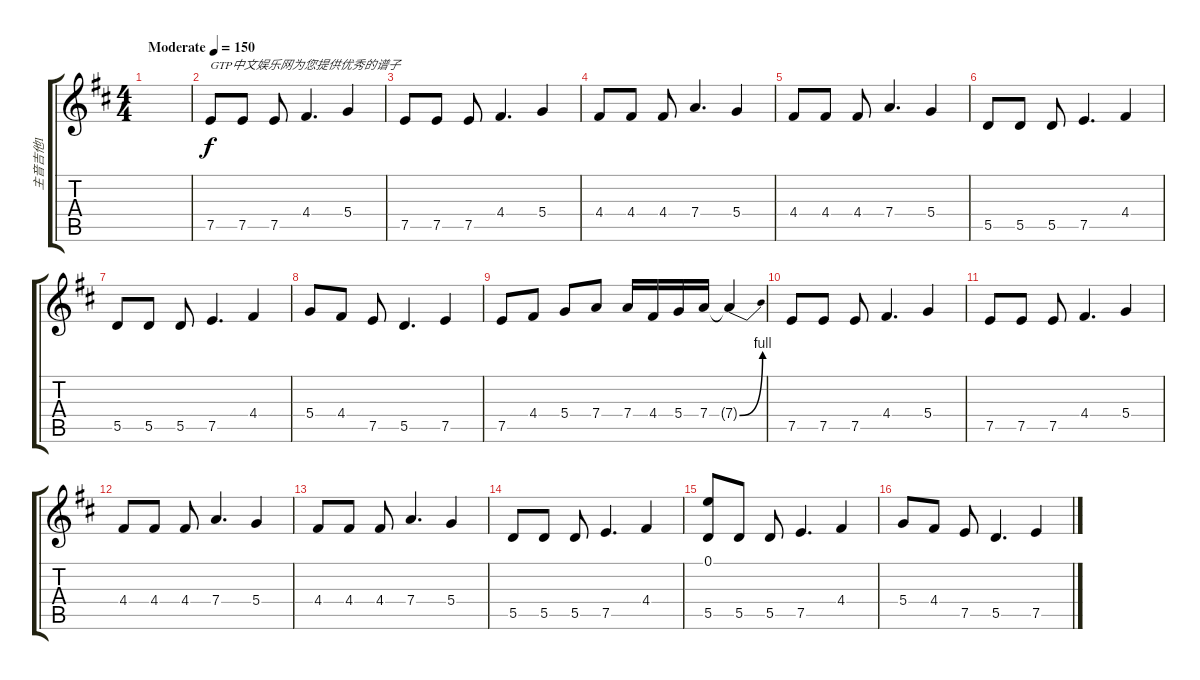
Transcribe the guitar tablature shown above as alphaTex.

\track ("主音吉他1" "主音吉他1") {instrument overdrivenguitar}
\staff {score tabs}
\tuning (E4 B3 G3 D3 A2 E2) {hide}
\ts (4 4)
\tempo (150 "Moderate")
\clef g2
\ks bminor
|
7.5.8{txt "GTP中文娱乐网为您提供优秀的谱子"} 7.5.8 7.5.8 4.4.4{d} 5.4.4 |
7.5.8 7.5.8 7.5.8 4.4.4{d} 5.4.4 |
4.4.8 4.4.8 4.4.8 7.4.4{d} 5.4.4 |
4.4.8 4.4.8 4.4.8 7.4.4{d} 5.4.4 |
5.5.8 5.5.8 5.5.8 7.5.4{d} 4.4.4 |
5.5.8 5.5.8 5.5.8 7.5.4{d} 4.4.4 |
5.4.8 4.4.8 7.5.8 5.5.4{d} 7.5.4 |
7.5.8 4.4.8 5.4.8 7.4.8 7.4.16 4.4.16 5.4.16 7.4.16 7.4{be (bend 0 0 60 4) t}.4 |
7.5.8 7.5.8 7.5.8 4.4.4{d} 5.4.4 |
7.5.8 7.5.8 7.5.8 4.4.4{d} 5.4.4 |
4.4.8 4.4.8 4.4.8 7.4.4{d} 5.4.4 |
4.4.8 4.4.8 4.4.8 7.4.4{d} 5.4.4 |
5.5.8 5.5.8 5.5.8 7.5.4{d} 4.4.4 |
(0.1 5.5).8 5.5.8 5.5.8 7.5.4{d} 4.4.4 |
5.4.8 4.4.8 7.5.8 5.5.4{d} 7.5.4
